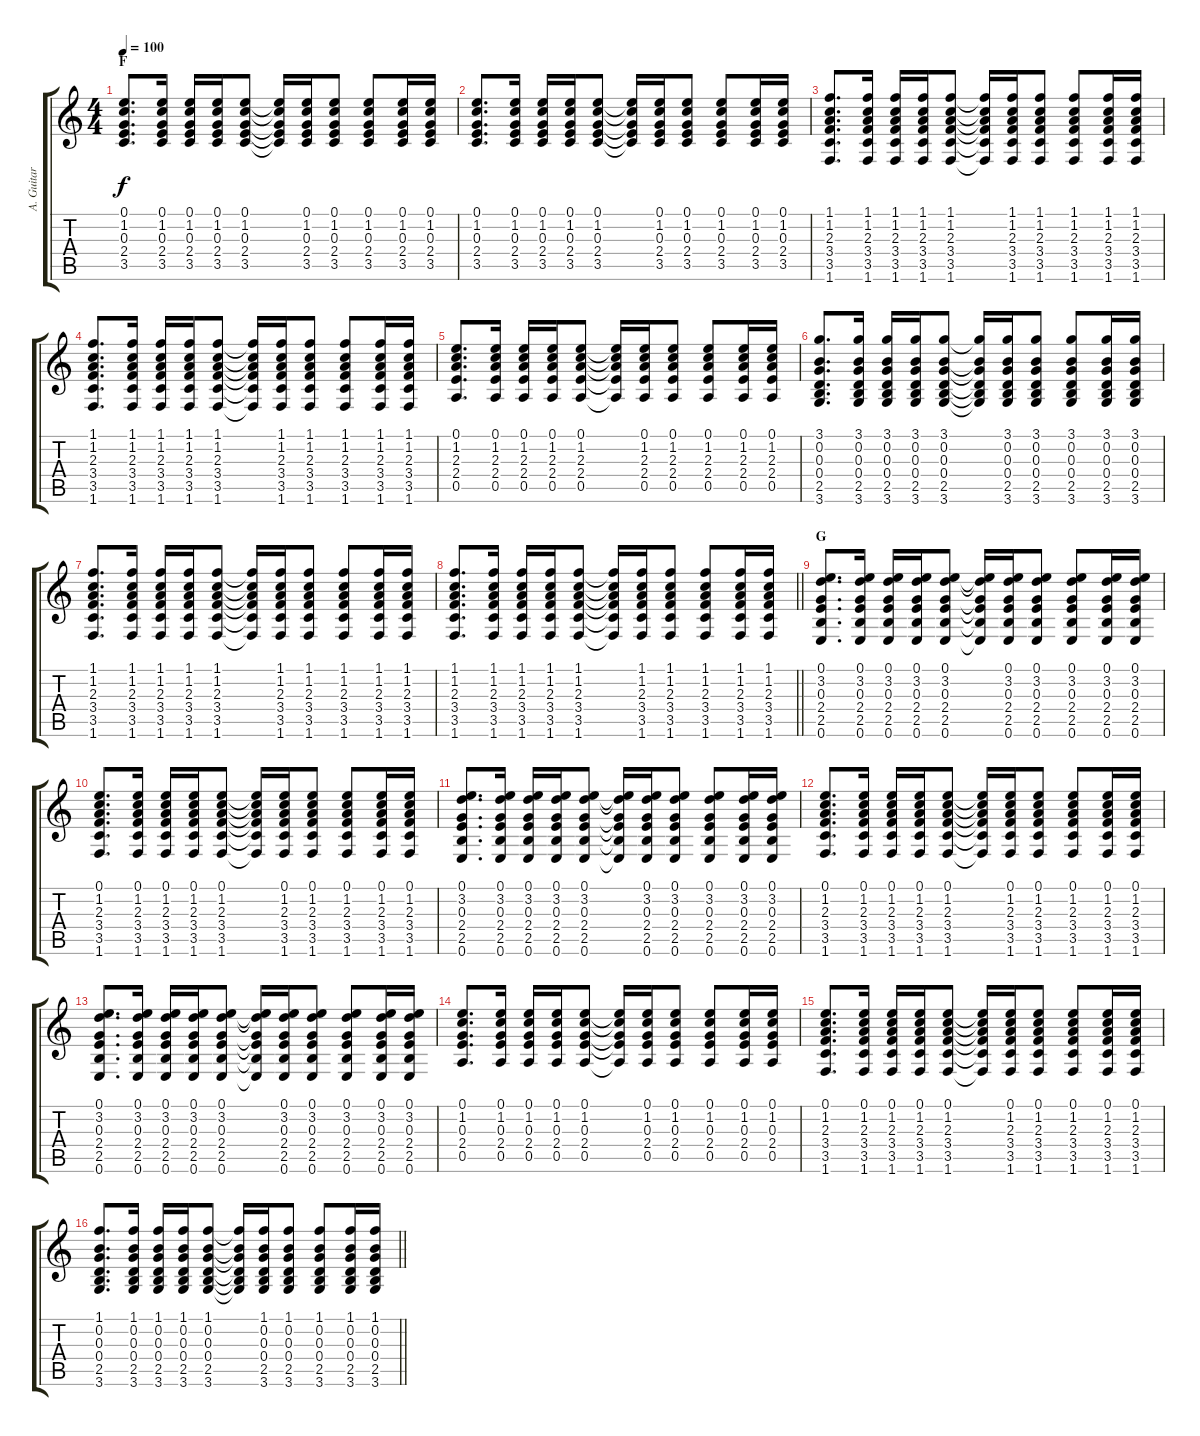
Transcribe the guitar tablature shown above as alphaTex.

\track ("A. Guitar" "A. Guitar") {instrument acousticguitarsteel}
\staff {score tabs}
\tuning (E4 B3 G3 D3 A2 E2) {hide}
\ts (4 4)
\section ("" "F")
\tempo 100
\clef g2
\ks c
(0.1 1.2 0.3 2.4 3.5).8{d dy f} (0.1 1.2 0.3 2.4 3.5).16 (0.1 1.2 0.3 2.4 3.5).16 (0.1 1.2 0.3 2.4 3.5).16 (0.1 1.2 0.3 2.4 3.5).8 (0.1{t} 1.2{t} 0.3{t} 2.4{t} 3.5{t}).16 (0.1 1.2 0.3 2.4 3.5).16 (0.1 1.2 0.3 2.4 3.5).8 (0.1 1.2 0.3 2.4 3.5).8 (0.1 1.2 0.3 2.4 3.5).16 (0.1 1.2 0.3 2.4 3.5).16 |
(0.1 1.2 0.3 2.4 3.5).8{d} (0.1 1.2 0.3 2.4 3.5).16 (0.1 1.2 0.3 2.4 3.5).16 (0.1 1.2 0.3 2.4 3.5).16 (0.1 1.2 0.3 2.4 3.5).8 (0.1{t} 1.2{t} 0.3{t} 2.4{t} 3.5{t}).16 (0.1 1.2 0.3 2.4 3.5).16 (0.1 1.2 0.3 2.4 3.5).8 (0.1 1.2 0.3 2.4 3.5).8 (0.1 1.2 0.3 2.4 3.5).16 (0.1 1.2 0.3 2.4 3.5).16 |
(1.1 1.2 2.3 3.4 3.5 1.6).8{d} (1.1 1.2 2.3 3.4 3.5 1.6).16 (1.1 1.2 2.3 3.4 3.5 1.6).16 (1.1 1.2 2.3 3.4 3.5 1.6).16 (1.1 1.2 2.3 3.4 3.5 1.6).8 (1.1{t} 1.2{t} 2.3{t} 3.4{t} 3.5{t} 1.6{t}).16 (1.1 1.2 2.3 3.4 3.5 1.6).16 (1.1 1.2 2.3 3.4 3.5 1.6).8 (1.1 1.2 2.3 3.4 3.5 1.6).8 (1.1 1.2 2.3 3.4 3.5 1.6).16 (1.1 1.2 2.3 3.4 3.5 1.6).16 |
(1.1 1.2 2.3 3.4 3.5 1.6).8{d} (1.1 1.2 2.3 3.4 3.5 1.6).16 (1.1 1.2 2.3 3.4 3.5 1.6).16 (1.1 1.2 2.3 3.4 3.5 1.6).16 (1.1 1.2 2.3 3.4 3.5 1.6).8 (1.1{t} 1.2{t} 2.3{t} 3.4{t} 3.5{t} 1.6{t}).16 (1.1 1.2 2.3 3.4 3.5 1.6).16 (1.1 1.2 2.3 3.4 3.5 1.6).8 (1.1 1.2 2.3 3.4 3.5 1.6).8 (1.1 1.2 2.3 3.4 3.5 1.6).16 (1.1 1.2 2.3 3.4 3.5 1.6).16 |
(0.1 1.2 2.3 2.4 0.5).8{d} (0.1 1.2 2.3 2.4 0.5).16 (0.1 1.2 2.3 2.4 0.5).16 (0.1 1.2 2.3 2.4 0.5).16 (0.1 1.2 2.3 2.4 0.5).8 (0.1{t} 1.2{t} 2.3{t} 2.4{t} 0.5{t}).16 (0.1 1.2 2.3 2.4 0.5).16 (0.1 1.2 2.3 2.4 0.5).8 (0.1 1.2 2.3 2.4 0.5).8 (0.1 1.2 2.3 2.4 0.5).16 (0.1 1.2 2.3 2.4 0.5).16 |
(3.1 0.2 0.3 0.4 2.5 3.6).8{d} (3.1 0.2 0.3 0.4 2.5 3.6).16 (3.1 0.2 0.3 0.4 2.5 3.6).16 (3.1 0.2 0.3 0.4 2.5 3.6).16 (3.1 0.2 0.3 0.4 2.5 3.6).8 (3.1{t} 0.2{t} 0.3{t} 0.4{t} 2.5{t} 3.6{t}).16 (3.1 0.2 0.3 0.4 2.5 3.6).16 (3.1 0.2 0.3 0.4 2.5 3.6).8 (3.1 0.2 0.3 0.4 2.5 3.6).8 (3.1 0.2 0.3 0.4 2.5 3.6).16 (3.1 0.2 0.3 0.4 2.5 3.6).16 |
(1.1 1.2 2.3 3.4 3.5 1.6).8{d} (1.1 1.2 2.3 3.4 3.5 1.6).16 (1.1 1.2 2.3 3.4 3.5 1.6).16 (1.1 1.2 2.3 3.4 3.5 1.6).16 (1.1 1.2 2.3 3.4 3.5 1.6).8 (1.1{t} 1.2{t} 2.3{t} 3.4{t} 3.5{t} 1.6{t}).16 (1.1 1.2 2.3 3.4 3.5 1.6).16 (1.1 1.2 2.3 3.4 3.5 1.6).8 (1.1 1.2 2.3 3.4 3.5 1.6).8 (1.1 1.2 2.3 3.4 3.5 1.6).16 (1.1 1.2 2.3 3.4 3.5 1.6).16 |
\barLineRight lightlight
(1.1 1.2 2.3 3.4 3.5 1.6).8{d} (1.1 1.2 2.3 3.4 3.5 1.6).16 (1.1 1.2 2.3 3.4 3.5 1.6).16 (1.1 1.2 2.3 3.4 3.5 1.6).16 (1.1 1.2 2.3 3.4 3.5 1.6).8 (1.1{t} 1.2{t} 2.3{t} 3.4{t} 3.5{t} 1.6{t}).16 (1.1 1.2 2.3 3.4 3.5 1.6).16 (1.1 1.2 2.3 3.4 3.5 1.6).8 (1.1 1.2 2.3 3.4 3.5 1.6).8 (1.1 1.2 2.3 3.4 3.5 1.6).16 (1.1 1.2 2.3 3.4 3.5 1.6).16 |
\section ("" "G")
(0.1 3.2 0.3 2.4 2.5 0.6).8{d} (0.1 3.2 0.3 2.4 2.5 0.6).16 (0.1 3.2 0.3 2.4 2.5 0.6).16 (0.1 3.2 0.3 2.4 2.5 0.6).16 (0.1 3.2 0.3 2.4 2.5 0.6).8 (0.1{t} 3.2{t} 0.3{t} 2.4{t} 2.5{t} 0.6{t}).16 (0.1 3.2 0.3 2.4 2.5 0.6).16 (0.1 3.2 0.3 2.4 2.5 0.6).8 (0.1 3.2 0.3 2.4 2.5 0.6).8 (0.1 3.2 0.3 2.4 2.5 0.6).16 (0.1 3.2 0.3 2.4 2.5 0.6).16 |
(0.1 1.2 2.3 3.4 3.5 1.6).8{d} (0.1 1.2 2.3 3.4 3.5 1.6).16 (0.1 1.2 2.3 3.4 3.5 1.6).16 (0.1 1.2 2.3 3.4 3.5 1.6).16 (0.1 1.2 2.3 3.4 3.5 1.6).8 (0.1{t} 1.2{t} 2.3{t} 3.4{t} 3.5{t} 1.6{t}).16 (0.1 1.2 2.3 3.4 3.5 1.6).16 (0.1 1.2 2.3 3.4 3.5 1.6).8 (0.1 1.2 2.3 3.4 3.5 1.6).8 (0.1 1.2 2.3 3.4 3.5 1.6).16 (0.1 1.2 2.3 3.4 3.5 1.6).16 |
(0.1 3.2 0.3 2.4 2.5 0.6).8{d} (0.1 3.2 0.3 2.4 2.5 0.6).16 (0.1 3.2 0.3 2.4 2.5 0.6).16 (0.1 3.2 0.3 2.4 2.5 0.6).16 (0.1 3.2 0.3 2.4 2.5 0.6).8 (0.1{t} 3.2{t} 0.3{t} 2.4{t} 2.5{t} 0.6{t}).16 (0.1 3.2 0.3 2.4 2.5 0.6).16 (0.1 3.2 0.3 2.4 2.5 0.6).8 (0.1 3.2 0.3 2.4 2.5 0.6).8 (0.1 3.2 0.3 2.4 2.5 0.6).16 (0.1 3.2 0.3 2.4 2.5 0.6).16 |
(0.1 1.2 2.3 3.4 3.5 1.6).8{d} (0.1 1.2 2.3 3.4 3.5 1.6).16 (0.1 1.2 2.3 3.4 3.5 1.6).16 (0.1 1.2 2.3 3.4 3.5 1.6).16 (0.1 1.2 2.3 3.4 3.5 1.6).8 (0.1{t} 1.2{t} 2.3{t} 3.4{t} 3.5{t} 1.6{t}).16 (0.1 1.2 2.3 3.4 3.5 1.6).16 (0.1 1.2 2.3 3.4 3.5 1.6).8 (0.1 1.2 2.3 3.4 3.5 1.6).8 (0.1 1.2 2.3 3.4 3.5 1.6).16 (0.1 1.2 2.3 3.4 3.5 1.6).16 |
(0.1 3.2 0.3 2.4 2.5 0.6).8{d} (0.1 3.2 0.3 2.4 2.5 0.6).16 (0.1 3.2 0.3 2.4 2.5 0.6).16 (0.1 3.2 0.3 2.4 2.5 0.6).16 (0.1 3.2 0.3 2.4 2.5 0.6).8 (0.1{t} 3.2{t} 0.3{t} 2.4{t} 2.5{t} 0.6{t}).16 (0.1 3.2 0.3 2.4 2.5 0.6).16 (0.1 3.2 0.3 2.4 2.5 0.6).8 (0.1 3.2 0.3 2.4 2.5 0.6).8 (0.1 3.2 0.3 2.4 2.5 0.6).16 (0.1 3.2 0.3 2.4 2.5 0.6).16 |
(0.1 1.2 0.3 2.4 0.5).8{d} (0.1 1.2 0.3 2.4 0.5).16 (0.1 1.2 0.3 2.4 0.5).16 (0.1 1.2 0.3 2.4 0.5).16 (0.1 1.2 0.3 2.4 0.5).8 (0.1{t} 1.2{t} 0.3{t} 2.4{t} 0.5{t}).16 (0.1 1.2 0.3 2.4 0.5).16 (0.1 1.2 0.3 2.4 0.5).8 (0.1 1.2 0.3 2.4 0.5).8 (0.1 1.2 0.3 2.4 0.5).16 (0.1 1.2 0.3 2.4 0.5).16 |
(0.1 1.2 2.3 3.4 3.5 1.6).8{d} (0.1 1.2 2.3 3.4 3.5 1.6).16 (0.1 1.2 2.3 3.4 3.5 1.6).16 (0.1 1.2 2.3 3.4 3.5 1.6).16 (0.1 1.2 2.3 3.4 3.5 1.6).8 (0.1{t} 1.2{t} 2.3{t} 3.4{t} 3.5{t} 1.6{t}).16 (0.1 1.2 2.3 3.4 3.5 1.6).16 (0.1 1.2 2.3 3.4 3.5 1.6).8 (0.1 1.2 2.3 3.4 3.5 1.6).8 (0.1 1.2 2.3 3.4 3.5 1.6).16 (0.1 1.2 2.3 3.4 3.5 1.6).16 |
\barLineRight lightlight
(1.1 0.2 0.3 0.4 2.5 3.6).8{d} (1.1 0.2 0.3 0.4 2.5 3.6).16 (1.1 0.2 0.3 0.4 2.5 3.6).16 (1.1 0.2 0.3 0.4 2.5 3.6).16 (1.1 0.2 0.3 0.4 2.5 3.6).8 (1.1{t} 0.2{t} 0.3{t} 0.4{t} 2.5{t} 3.6{t}).16 (1.1 0.2 0.3 0.4 2.5 3.6).16 (1.1 0.2 0.3 0.4 2.5 3.6).8 (1.1 0.2 0.3 0.4 2.5 3.6).8 (1.1 0.2 0.3 0.4 2.5 3.6).16 (1.1 0.2 0.3 0.4 2.5 3.6).16
